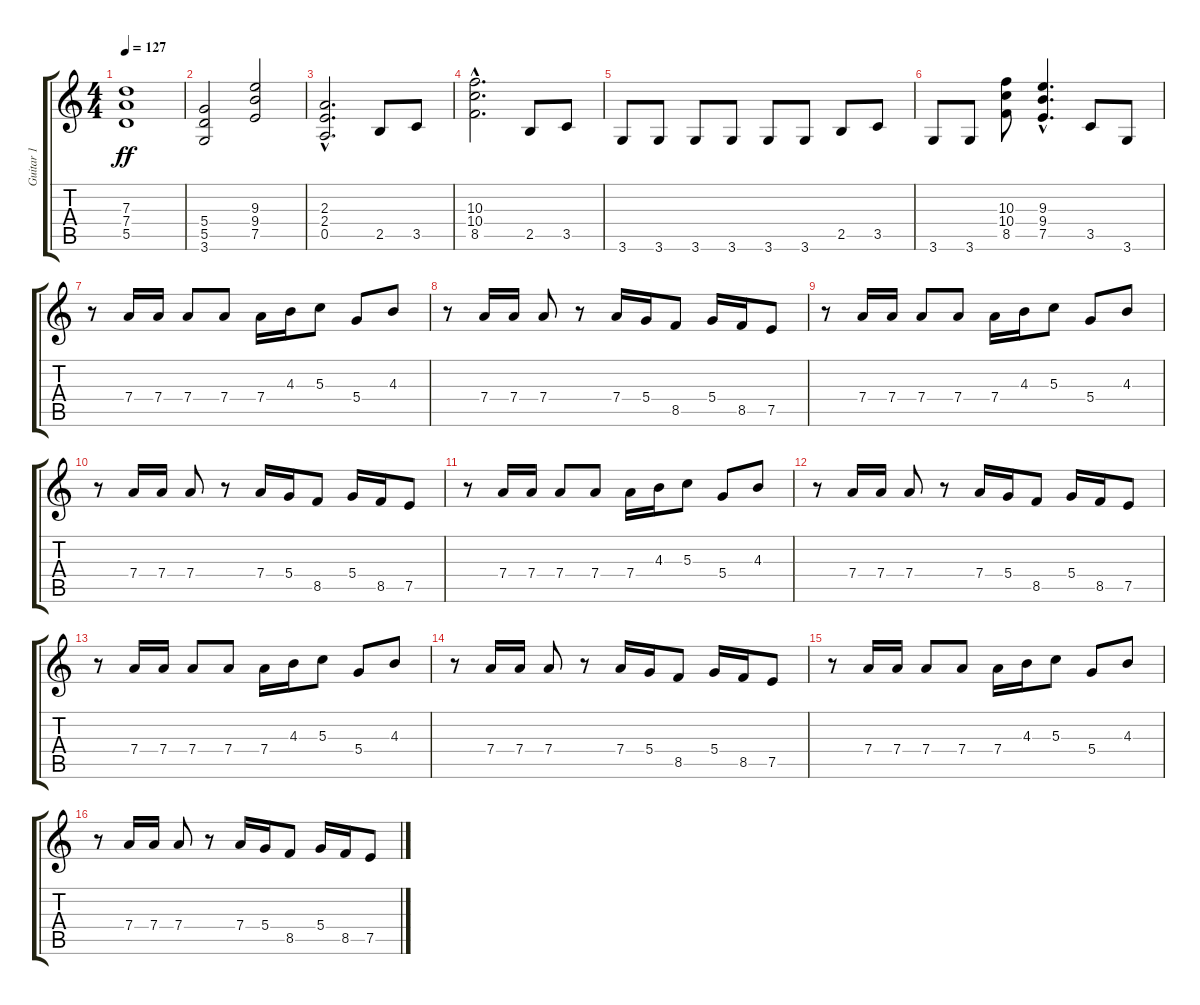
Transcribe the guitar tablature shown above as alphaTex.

\track ("Guitar 1" "Guitar 1") {instrument overdrivenguitar}
\staff {score tabs}
\tuning (E4 B3 G3 D3 A2 E2) {hide}
\ts (4 4)
\tempo 127
\clef g2
\ks c
(7.3 7.4 5.5).1{dy ff} |
(5.4 5.5 3.6).2 (9.3 9.4 7.5).2 |
(2.3{hac} 2.4{hac} 0.5{hac}).2{d} 2.5.8 3.5.8 |
(10.3{hac} 10.4{hac} 8.5{hac}).2{d} 2.5.8 3.5.8 |
3.6.8 3.6.8 3.6.8 3.6.8 3.6.8 3.6.8 2.5.8 3.5.8 |
3.6.8 3.6.8 (10.3 10.4 8.5).8 (9.3{hac} 9.4{hac} 7.5{hac}).4{d} 3.5.8 3.6.8 |
r.8 7.4.16 7.4.16 7.4.8 7.4.8 7.4.16 4.3.16 5.3.8 5.4.8 4.3.8 |
r.8 7.4.16 7.4.16 7.4.8 r.8 7.4.16 5.4.16 8.5.8 5.4.16 8.5.16 7.5.8 |
r.8 7.4.16 7.4.16 7.4.8 7.4.8 7.4.16 4.3.16 5.3.8 5.4.8 4.3.8 |
r.8 7.4.16 7.4.16 7.4.8 r.8 7.4.16 5.4.16 8.5.8 5.4.16 8.5.16 7.5.8 |
r.8 7.4.16 7.4.16 7.4.8 7.4.8 7.4.16 4.3.16 5.3.8 5.4.8 4.3.8 |
r.8 7.4.16 7.4.16 7.4.8 r.8 7.4.16 5.4.16 8.5.8 5.4.16 8.5.16 7.5.8 |
r.8 7.4.16 7.4.16 7.4.8 7.4.8 7.4.16 4.3.16 5.3.8 5.4.8 4.3.8 |
r.8 7.4.16 7.4.16 7.4.8 r.8 7.4.16 5.4.16 8.5.8 5.4.16 8.5.16 7.5.8 |
r.8 7.4.16 7.4.16 7.4.8 7.4.8 7.4.16 4.3.16 5.3.8 5.4.8 4.3.8 |
r.8 7.4.16 7.4.16 7.4.8 r.8 7.4.16 5.4.16 8.5.8 5.4.16 8.5.16 7.5.8
